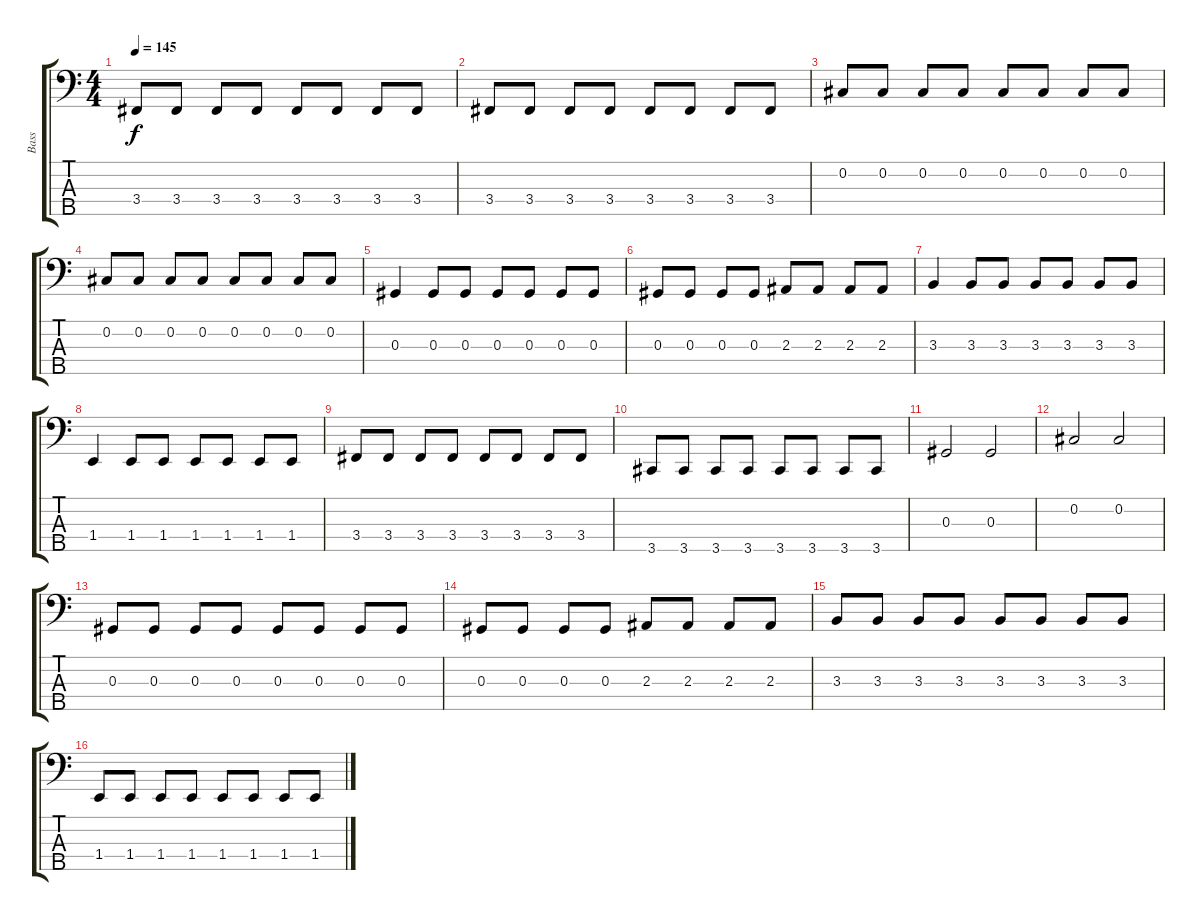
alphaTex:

\track ("Bass" "Bass") {instrument electricbasspick}
\staff {score tabs}
\tuning (Gb2 Db2 Ab1 Eb1 Bb0) {hide}
\ts (4 4)
\tempo 145
\clef f4
\ks c
3.4.8{dy f} 3.4.8 3.4.8 3.4.8 3.4.8 3.4.8 3.4.8 3.4.8 |
3.4.8 3.4.8 3.4.8 3.4.8 3.4.8 3.4.8 3.4.8 3.4.8 |
0.2.8 0.2.8 0.2.8 0.2.8 0.2.8 0.2.8 0.2.8 0.2.8 |
0.2.8 0.2.8 0.2.8 0.2.8 0.2.8 0.2.8 0.2.8 0.2.8 |
0.3.4 0.3.8 0.3.8 0.3.8 0.3.8 0.3.8 0.3.8 |
0.3.8 0.3.8 0.3.8 0.3.8 2.3.8 2.3.8 2.3.8 2.3.8 |
3.3.4 3.3.8 3.3.8 3.3.8 3.3.8 3.3.8 3.3.8 |
1.4.4 1.4.8 1.4.8 1.4.8 1.4.8 1.4.8 1.4.8 |
3.4.8 3.4.8 3.4.8 3.4.8 3.4.8 3.4.8 3.4.8 3.4.8 |
3.5.8 3.5.8 3.5.8 3.5.8 3.5.8 3.5.8 3.5.8 3.5.8 |
0.3.2 0.3.2 |
0.2.2 0.2.2 |
0.3.8 0.3.8 0.3.8 0.3.8 0.3.8 0.3.8 0.3.8 0.3.8 |
0.3.8 0.3.8 0.3.8 0.3.8 2.3.8 2.3.8 2.3.8 2.3.8 |
3.3.8 3.3.8 3.3.8 3.3.8 3.3.8 3.3.8 3.3.8 3.3.8 |
1.4.8 1.4.8 1.4.8 1.4.8 1.4.8 1.4.8 1.4.8 1.4.8
